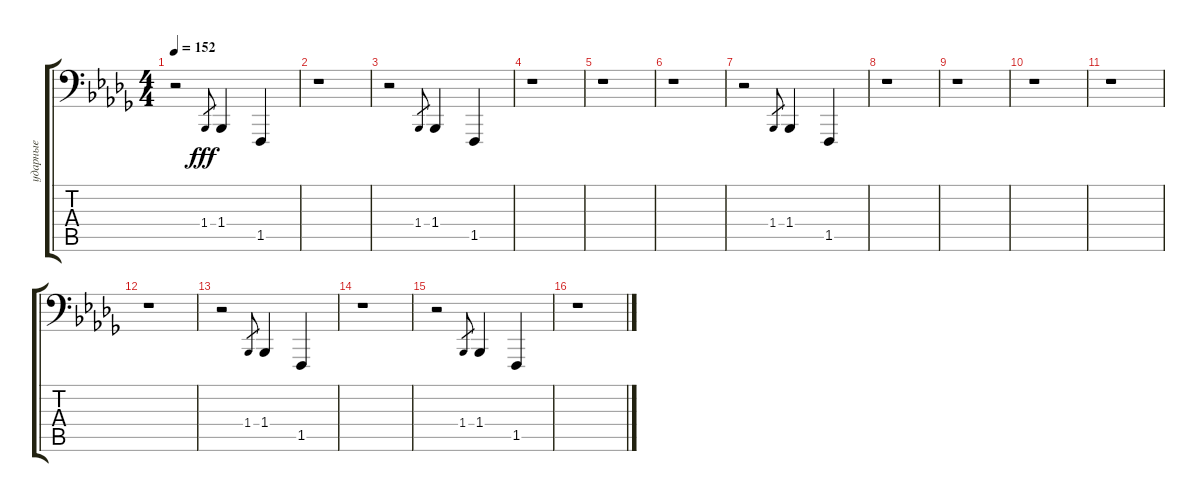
\track ("ударные" "ударные") {instrument timpani}
\staff {score tabs}
\tuning (C3 G2 D2 A1 E1 E0) {hide}
\ts (4 4)
\tempo 152
\clef f4
\ks bbminor
r.2{dy fff} 1.4.8{gr} 1.4.4 1.5.4 |
r.1 |
r.2 1.4.8{gr} 1.4.4 1.5.4 |
r.1 |
r.1 |
r.1 |
r.2 1.4.8{gr} 1.4.4 1.5.4 |
r.1 |
r.1 |
r.1 |
r.1 |
r.1 |
r.2 1.4.8{gr} 1.4.4 1.5.4 |
r.1 |
r.2 1.4.8{gr} 1.4.4 1.5.4 |
r.1
